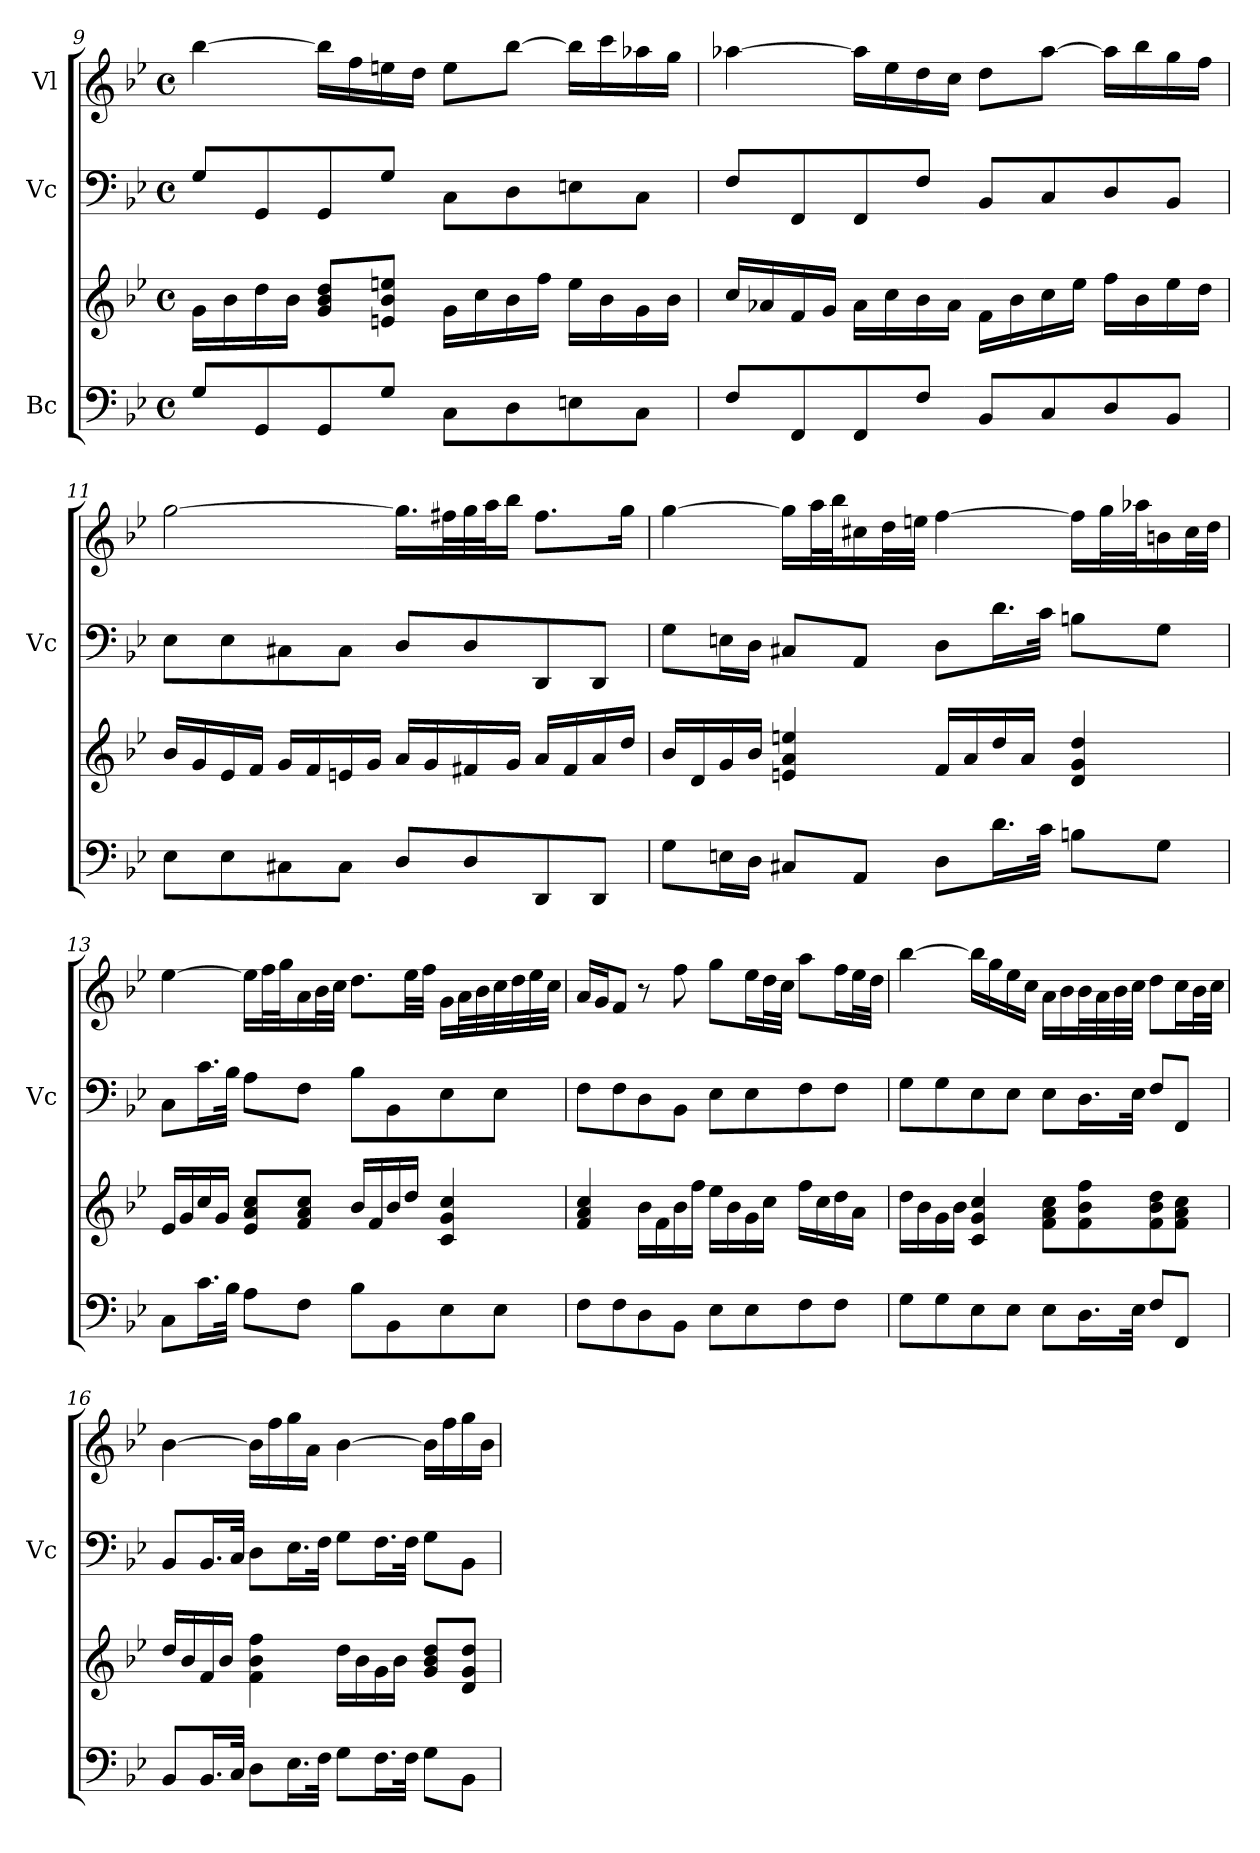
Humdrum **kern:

**kern	**kern	**kern	**kern
*part3	*part3	*part2	*part1
*staff4	*staff3	*staff2	*staff1
*I"Bc	*	*I"Vc	*I"Vl
*	*	*I'Vc	*
*clefF4	*clefG2	*clefF4	*clefG2
*k[b-e-]	*k[b-e-]	*k[b-e-]	*k[b-e-]
*M4/4	*M4/4	*M4/4	*M4/4
*met(c)	*met(c)	*met(c)	*met(c)
=9	=9	=9	=9
8G/L	16g\LL	8G/L	[4bb-\
.	16b-\	.	.
8GG/	16dd\	8GG/	.
.	16b-\JJ	.	.
8GG/	8g/ 8b-/ 8dd/L	8GG/	16bb-\LL]
.	.	.	16ff\
8G/J	8en/ 8b-/ 8een/J	8G/J	16een\
.	.	.	16dd\JJ
8C\L	16g\LL	8C\L	8ee\L
.	16cc\	.	.
8D\	16b-\	8D\	[8bb-\J
.	16ff\JJ	.	.
8En\	16ee\LL	8En\	16bb-\LL]
.	16b-\	.	16ccc\
8C\J	16g\	8C\J	16aa-X\
.	16b-\JJ	.	16gg\JJ
!!LO:PB:g=z
=10	=10	=10	=10
8F/L	16cc/LL	8F/L	[4aa-X\
.	16a-X/	.	.
8FF/	16f/	8FF/	.
.	16g/JJ	.	.
8FF/	16a-\LL	8FF/	16aa-\LL]
.	16cc\	.	16ee-\
8F/J	16b-\	8F/J	16dd\
.	16a-\JJ	.	16cc\JJ
8BB-/L	16f\LL	8BB-/L	8dd\L
.	16b-\	.	.
8C/	16cc\	8C/	[8aa-\J
.	16ee-\JJ	.	.
8D/	16ff\LL	8D/	16aa-\LL]
.	16b-\	.	16bb-\
8BB-/J	16ee-\	8BB-/J	16gg\
.	16dd\JJ	.	16ff\JJ
=11	=11	=11	=11
8E-\L	16b-/LL	8E-\L	[2gg\
.	16g/	.	.
8E-\	16e-/	8E-\	.
.	16f/JJ	.	.
8C#X\	16g/LL	8C#X\	.
.	16f/	.	.
8C#\J	16en/	8C#\J	.
.	16g/JJ	.	.
8D/L	16a/LL	8D/L	16.gg\LL]
.	16g/	.	.
.	.	.	32ff#X\L
8D/	16f#X/	8D/	32gg\
.	.	.	32aa\J
.	16g/JJ	.	16bb-\JJ
8DD/	16a/LL	8DD/	8.ff#\L
.	16f#/	.	.
8DD/J	16a/	8DD/J	.
.	16dd/JJ	.	16gg\Jk
=12	=12	=12	=12
8G\L	16b-/LL	8G\L	[4gg\
.	16d/	.	.
16En\L	16g/	16En\L	.
16D\JJ	16b-/JJ	16D\JJ	.
8C#X/L	4en/ 4a/ 4een/	8C#X/L	16gg\LL]
.	.	.	32aa\L
.	.	.	32bb-\J
8AA/J	.	8AA/J	16cc#X\
.	.	.	32dd\L
.	.	.	32een\JJJ
8D\L	16f/LL	8D\L	[4ff\
.	16a/	.	.
16.d\L	16dd/	16.d\L	.
.	16a/JJ	.	.
32c\JJk	.	32c\JJk	.
8Bn\L	4d/ 4g/ 4dd/	8Bn\L	16ff\LL]
.	.	.	32gg\L
.	.	.	32aa-X\J
8G\J	.	8G\J	16bn\
.	.	.	32cc#\L
.	.	.	32dd\JJJ
!!LO:LB:g=z
=13	=13	=13	=13
8C\L	16e-/LL	8C\L	[4ee-\
.	16g/	.	.
16.c\L	16cc/	16.c\L	.
.	16g/JJ	.	.
32B-\JJk	.	32B-\JJk	.
8A\L	8e-/ 8a/ 8cc/L	8A\L	16ee-\LL]
.	.	.	32ff\L
.	.	.	32gg\J
8F\J	8f/ 8a/ 8cc/J	8F\J	16a\
.	.	.	32b-\L
.	.	.	32cc\JJJ
8B-\L	16b-/LL	8B-\L	8.dd\L
.	16f/	.	.
8BB-\	16b-/	8BB-\	.
.	16dd/JJ	.	32ee-\LL
.	.	.	32ff\JJJ
8E-\	4c/ 4g/ 4cc/	8E-\	16g\LL
.	.	.	32a\L
.	.	.	32b-\
8E-\J	.	8E-\J	32cc\
.	.	.	32dd\
.	.	.	32ee-\
.	.	.	32cc\JJJ
=14	=14	=14	=14
8F\L	4f/ 4a/ 4cc/	8F\L	16a/LL
.	.	.	16g/J
8F\	.	8F\	8f/J
8D\	16b-\LL	8D\	8r
.	16f\	.	.
8BB-\J	16b-\	8BB-\J	8ff\
.	16ff\JJ	.	.
8E-\L	16ee-\LL	8E-\L	8gg\L
.	16b-\	.	.
8E-\	16g\	8E-\	16ee-\L
.	16cc\JJ	.	32dd\L
.	.	.	32cc\JJJ
8F\	16ff\LL	8F\	8aa\L
.	16cc\	.	.
8F\J	16dd\	8F\J	16ff\L
.	16a\JJ	.	32ee-\L
.	.	.	32dd\JJJ
=15	=15	=15	=15
8G\L	16dd\LL	8G\L	[4bb-\
.	16b-\	.	.
8G\	16g\	8G\	.
.	16b-\JJ	.	.
8E-\	4c/ 4g/ 4cc/	8E-\	16bb-\LL]
.	.	.	16gg\
8E-\J	.	8E-\J	16ee-\
.	.	.	16cc\JJ
8E-\L	8f\ 8a\ 8cc\L	8E-\L	16a\LL
.	.	.	16b-\
16.D\L	8f\ 8b-\ 8ff\	16.D\L	32b-\L
.	.	.	32a\
.	.	.	32b-\
32E-\JJk	.	32E-\JJk	32cc\JJJ
8F/L	8f\ 8b-\ 8dd\	8F/L	8dd\L
8FF/J	8f\ 8a\ 8cc\J	8FF/J	16cc\L
.	.	.	32b-\L
.	.	.	32cc\JJJ
!!LO:LB:g=z
=16	=16	=16	=16
8BB-/L	16dd/LL	8BB-/L	[4b-\
.	16b-/	.	.
16.BB-/L	16f/	16.BB-/L	.
.	16b-/JJ	.	.
32C/JJk	.	32C/JJk	.
8D\L	4f\ 4b-\ 4ff\	8D\L	16b-\LL]
.	.	.	16ff\
16.E-\L	.	16.E-\L	16gg\
.	.	.	16a\JJ
32F\JJk	.	32F\JJk	.
8G\L	16dd\LL	8G\L	[4b-\
.	16b-\	.	.
16.F\L	16g\	16.F\L	.
.	16b-\JJ	.	.
32F\JJk	.	32F\JJk	.
8G\L	8g/ 8b-/ 8dd/L	8G\L	16b-\LL]
.	.	.	16ff\
8BB-\J	8d/ 8g/ 8dd/J	8BB-\J	16gg\
.	.	.	16b-\JJ
=	=	=	=
*-	*-	*-	*-
